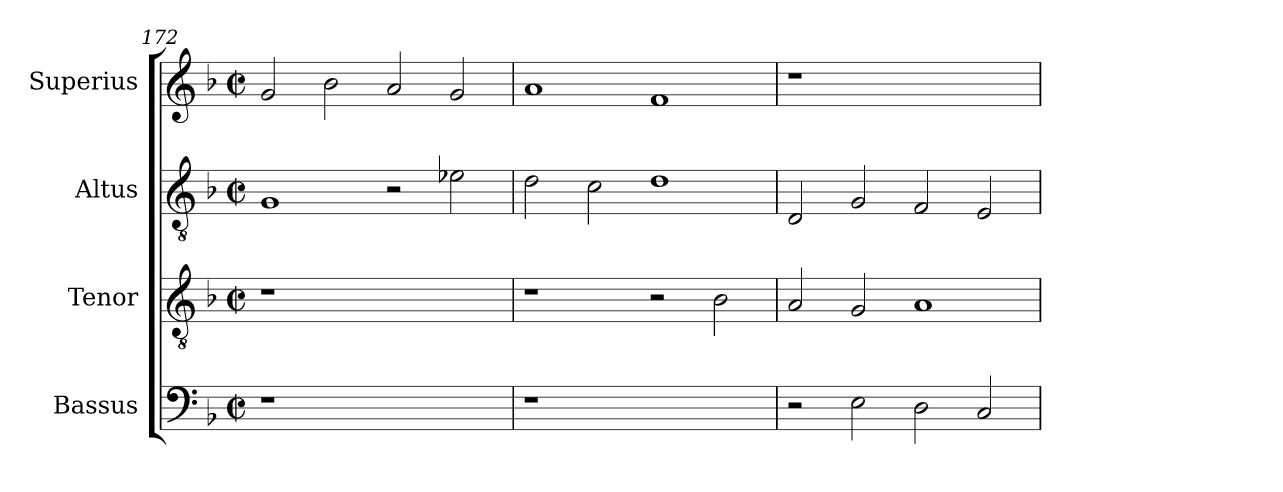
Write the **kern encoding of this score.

**kern	**kern	**kern	**kern
*part4	*part3	*part2	*part1
*staff4	*staff3	*staff2	*staff1
*I"Bassus	*I"Tenor	*I"Altus	*I"Superius
*I'B.	*I'T.	*	*I'S.
*clefF4	*clefGv2	*clefGv2	*clefG2
*	*ITrd7c12	*ITrd7c12	*
*k[b-]	*k[b-]	*k[b-]	*k[b-]
*F:	*F:	*F:	*F:
*M2/2	*M2/2	*M2/2	*M2/2
*met(c|)	*met(c|)	*met(c|)	*met(c|)
=172	=172	=172	=172
!LO:N:vis=1	!LO:N:vis=1	!	!
1r	1r	1GGi	2gi/
.	.	.	2b-i\
1ryy	1ryy	2r	2ai/
.	.	2E-Xi\	2gi/
=173	=173	=173	=173
!LO:N:vis=1	!	!	!
1r	1r	2Di\	1ai
.	.	2Ci\	.
1ryy	2r	1Di	1fi
.	2BB-i\	.	.
=174	=174	=174	=174
!	!	!	!LO:N:vis=1
2r	2AAi/	2DDi/	1r
2Ei\	2GGi/	2GGi/	.
2Di\	1AAi	2FFi/	1ryy
2Ci/	.	2EEi/	.
=	=	=	=
*-	*-	*-	*-
